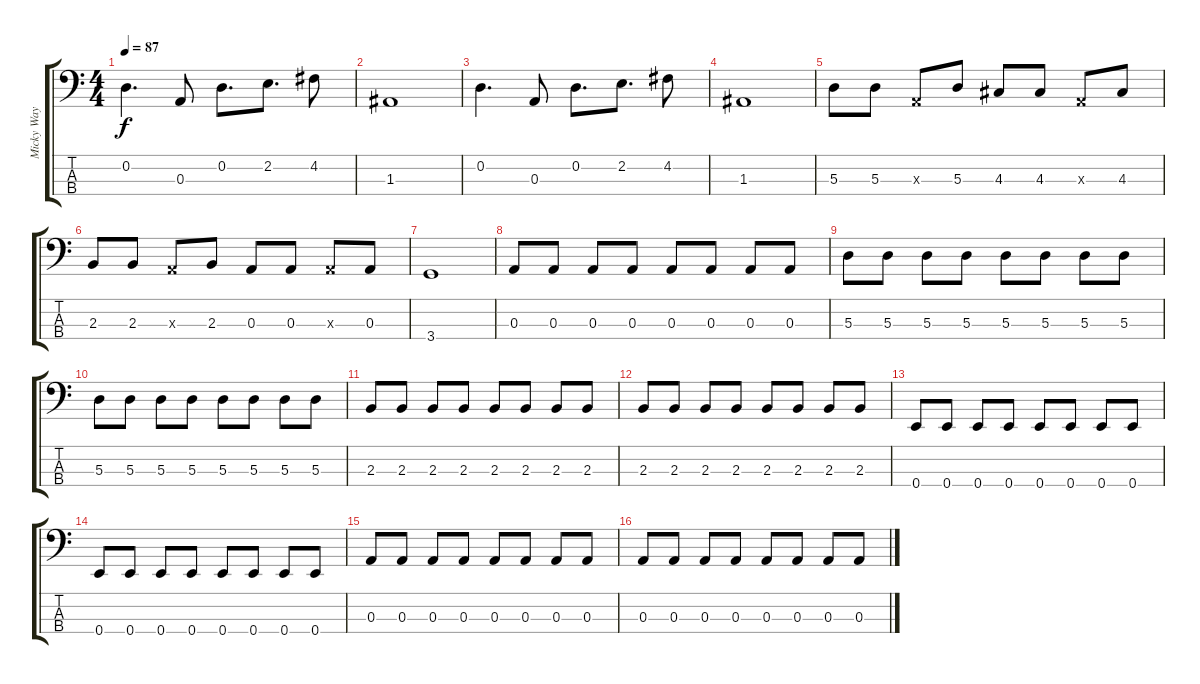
\track ("Micky Way" "Micky Way") {instrument electricbasspick}
\staff {score tabs}
\tuning (G2 D2 A1 E1) {hide}
\ts (4 4)
\tempo 87
\clef f4
\ks c
0.2.4{d dy f} 0.3.8 0.2.8{d} 2.2.8{d} 4.2.8 |
1.3.1 |
0.2.4{d} 0.3.8 0.2.8{d} 2.2.8{d} 4.2.8 |
1.3.1 |
5.3.8 5.3.8 0.3{x}.8 5.3.8 4.3.8 4.3.8 0.3{x}.8 4.3.8 |
2.3.8 2.3.8 0.3{x}.8 2.3.8 0.3.8 0.3.8 0.3{x}.8 0.3.8 |
3.4.1 |
0.3.8 0.3.8 0.3.8 0.3.8 0.3.8 0.3.8 0.3.8 0.3.8 |
5.3.8 5.3.8 5.3.8 5.3.8 5.3.8 5.3.8 5.3.8 5.3.8 |
5.3.8 5.3.8 5.3.8 5.3.8 5.3.8 5.3.8 5.3.8 5.3.8 |
2.3.8 2.3.8 2.3.8 2.3.8 2.3.8 2.3.8 2.3.8 2.3.8 |
2.3.8 2.3.8 2.3.8 2.3.8 2.3.8 2.3.8 2.3.8 2.3.8 |
0.4.8 0.4.8 0.4.8 0.4.8 0.4.8 0.4.8 0.4.8 0.4.8 |
0.4.8 0.4.8 0.4.8 0.4.8 0.4.8 0.4.8 0.4.8 0.4.8 |
0.3.8 0.3.8 0.3.8 0.3.8 0.3.8 0.3.8 0.3.8 0.3.8 |
0.3.8 0.3.8 0.3.8 0.3.8 0.3.8 0.3.8 0.3.8 0.3.8
